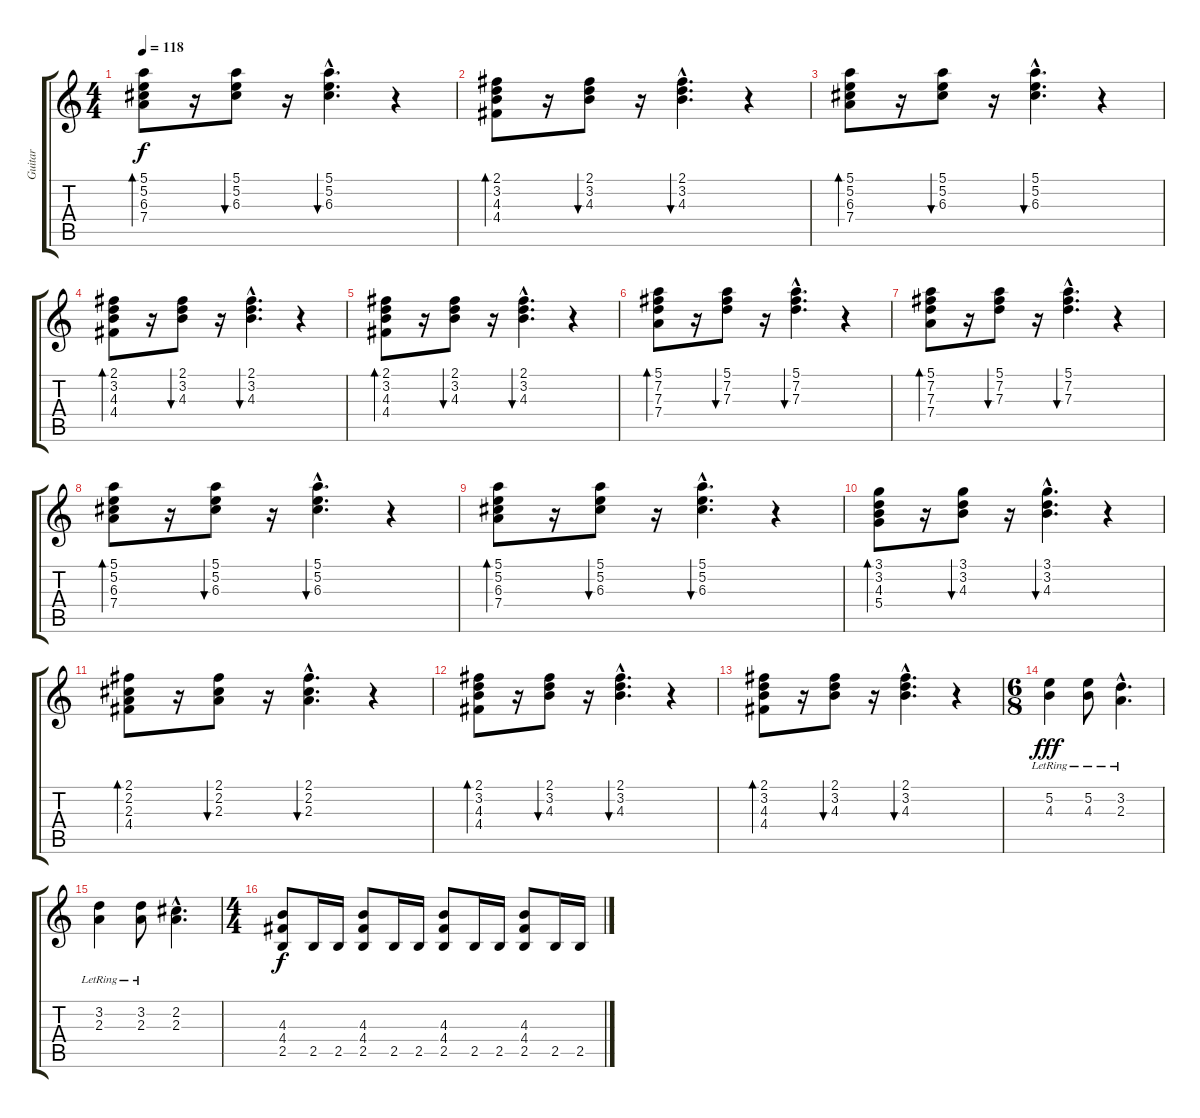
\track ("Guitar" "Guitar") {instrument distortionguitar}
\staff {score tabs}
\tuning (E4 B3 G3 D3 A2 E2) {hide}
\ts (4 4)
\tempo 118
\clef g2
\ks c
(5.1 5.2 6.3 7.4).8{bd 60 dy f} r.16 (5.1 5.2 6.3).8{bu 60} r.16 (5.1{hac} 5.2{hac} 6.3{hac}).4{d bu 60} r.4 |
(2.1 3.2 4.3 4.4).8{bd 60} r.16 (2.1 3.2 4.3).8{bu 60} r.16 (2.1{hac} 3.2{hac} 4.3{hac}).4{d bu 60} r.4 |
(5.1 5.2 6.3 7.4).8{bd 60} r.16 (5.1 5.2 6.3).8{bu 60} r.16 (5.1{hac} 5.2{hac} 6.3{hac}).4{d bu 60} r.4 |
(2.1 3.2 4.3 4.4).8{bd 60} r.16 (2.1 3.2 4.3).8{bu 60} r.16 (2.1{hac} 3.2{hac} 4.3{hac}).4{d bu 60} r.4 |
(2.1 3.2 4.3 4.4).8{bd 60} r.16 (2.1 3.2 4.3).8{bu 60} r.16 (2.1{hac} 3.2{hac} 4.3{hac}).4{d bu 60} r.4 |
(5.1 7.2 7.3 7.4).8{bd 60} r.16 (5.1 7.2 7.3).8{bu 60} r.16 (5.1{hac} 7.2{hac} 7.3{hac}).4{d bu 60} r.4 |
(5.1 7.2 7.3 7.4).8{bd 60} r.16 (5.1 7.2 7.3).8{bu 60} r.16 (5.1{hac} 7.2{hac} 7.3{hac}).4{d bu 60} r.4 |
(5.1 5.2 6.3 7.4).8{bd 60} r.16 (5.1 5.2 6.3).8{bu 60} r.16 (5.1{hac} 5.2{hac} 6.3{hac}).4{d bu 60} r.4 |
(5.1 5.2 6.3 7.4).8{bd 60} r.16 (5.1 5.2 6.3).8{bu 60} r.16 (5.1{hac} 5.2{hac} 6.3{hac}).4{d bu 60} r.4 |
(3.1 3.2 4.3 5.4).8{bd 60} r.16 (3.1 3.2 4.3).8{bu 60} r.16 (3.1{hac} 3.2{hac} 4.3{hac}).4{d bu 60} r.4 |
(2.1 2.2 2.3 4.4).8{bd 60} r.16 (2.1 2.2 2.3).8{bu 60} r.16 (2.1{hac} 2.2{hac} 2.3{hac}).4{d bu 60} r.4 |
(2.1 3.2 4.3 4.4).8{bd 60} r.16 (2.1 3.2 4.3).8{bu 60} r.16 (2.1{hac} 3.2{hac} 4.3{hac}).4{d bu 60} r.4 |
(2.1 3.2 4.3 4.4).8{bd 60} r.16 (2.1 3.2 4.3).8{bu 60} r.16 (2.1{hac} 3.2{hac} 4.3{hac}).4{d bu 60} r.4 |
\ts (6 8)
(5.2{lr} 4.3{lr}).4{dy fff instrument distortionguitar} (5.2{lr} 4.3{lr}).8 (3.2{hac lr} 2.3{hac lr}).4{d} |
(3.2{lr} 2.3{lr}).4 (3.2{lr} 2.3{lr}).8 (2.2{hac} 2.3{hac}).4{d} |
\ts (4 4)
(4.3 4.4 2.5).8{dy f} 2.5.16 2.5.16 (4.3 4.4 2.5).8 2.5.16 2.5.16 (4.3 4.4 2.5).8 2.5.16 2.5.16 (4.3 4.4 2.5).8 2.5.16 2.5.16
